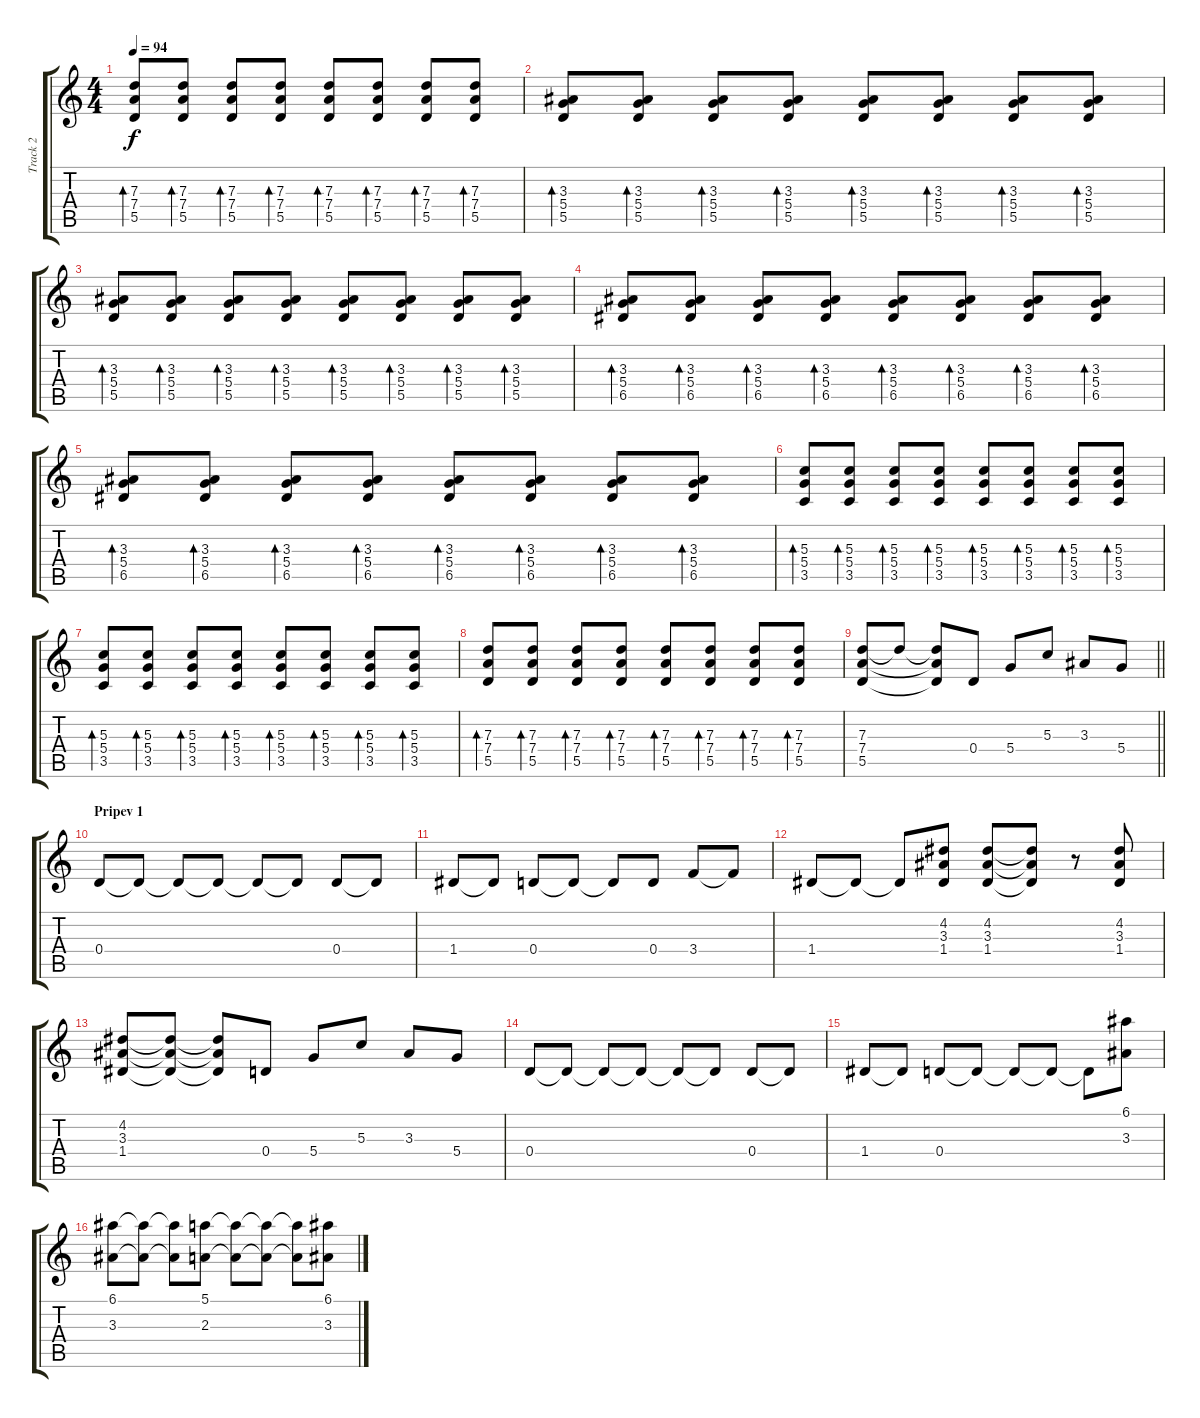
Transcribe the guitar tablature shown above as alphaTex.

\track ("Track 2" "Track 2") {instrument acousticguitarsteel}
\staff {score tabs}
\tuning (E4 B3 G3 D3 A2 E2) {hide}
\ts (4 4)
\tempo 94
\clef g2
\ks c
(7.3 7.4 5.5).8{bd 60 dy f} (7.3 7.4 5.5).8{bd 60} (7.3 7.4 5.5).8{bd 60} (7.3 7.4 5.5).8{bd 60} (7.3 7.4 5.5).8{bd 60} (7.3 7.4 5.5).8{bd 60} (7.3 7.4 5.5).8{bd 60} (7.3 7.4 5.5).8{bd 60} |
(3.3 5.4 5.5).8{bd 60} (3.3 5.4 5.5).8{bd 60} (3.3 5.4 5.5).8{bd 60} (3.3 5.4 5.5).8{bd 60} (3.3 5.4 5.5).8{bd 60} (3.3 5.4 5.5).8{bd 60} (3.3 5.4 5.5).8{bd 60} (3.3 5.4 5.5).8{bd 60} |
(3.3 5.4 5.5).8{bd 60} (3.3 5.4 5.5).8{bd 60} (3.3 5.4 5.5).8{bd 60} (3.3 5.4 5.5).8{bd 60} (3.3 5.4 5.5).8{bd 60} (3.3 5.4 5.5).8{bd 60} (3.3 5.4 5.5).8{bd 60} (3.3 5.4 5.5).8{bd 60} |
(3.3 5.4 6.5).8{bd 60} (3.3 5.4 6.5).8{bd 60} (3.3 5.4 6.5).8{bd 60} (3.3 5.4 6.5).8{bd 60} (3.3 5.4 6.5).8{bd 60} (3.3 5.4 6.5).8{bd 60} (3.3 5.4 6.5).8{bd 60} (3.3 5.4 6.5).8{bd 60} |
(3.3 5.4 6.5).8{bd 60} (3.3 5.4 6.5).8{bd 60} (3.3 5.4 6.5).8{bd 60} (3.3 5.4 6.5).8{bd 60} (3.3 5.4 6.5).8{bd 60} (3.3 5.4 6.5).8{bd 60} (3.3 5.4 6.5).8{bd 60} (3.3 5.4 6.5).8{bd 60} |
(5.3 5.4 3.5).8{bd 60} (5.3 5.4 3.5).8{bd 60} (5.3 5.4 3.5).8{bd 60} (5.3 5.4 3.5).8{bd 60} (5.3 5.4 3.5).8{bd 60} (5.3 5.4 3.5).8{bd 60} (5.3 5.4 3.5).8{bd 60} (5.3 5.4 3.5).8{bd 60} |
(5.3 5.4 3.5).8{bd 60} (5.3 5.4 3.5).8{bd 60} (5.3 5.4 3.5).8{bd 60} (5.3 5.4 3.5).8{bd 60} (5.3 5.4 3.5).8{bd 60} (5.3 5.4 3.5).8{bd 60} (5.3 5.4 3.5).8{bd 60} (5.3 5.4 3.5).8{bd 60} |
(7.3 7.4 5.5).8{bd 60} (7.3 7.4 5.5).8{bd 60} (7.3 7.4 5.5).8{bd 60} (7.3 7.4 5.5).8{bd 60} (7.3 7.4 5.5).8{bd 60} (7.3 7.4 5.5).8{bd 60} (7.3 7.4 5.5).8{bd 60} (7.3 7.4 5.5).8{bd 60} |
\barLineRight lightlight
(7.3 7.4 5.5).8 7.3{t}.8 (7.3{t} 7.4{t} 5.5{t}).8 0.4.8 5.4.8 5.3.8 3.3.8 5.4.8 |
\section ("" "Pripev 1")
0.4.8 0.4{t}.8 0.4{t}.8 0.4{t}.8 0.4{t}.8 0.4{t}.8 0.4.8 0.4{t}.8 |
1.4.8 1.4{t}.8 0.4.8 0.4{t}.8 0.4{t}.8 0.4.8 3.4.8 3.4{t}.8 |
1.4.8 1.4{t}.8 1.4{t}.8 (4.2 3.3 1.4).8 (4.2 3.3 1.4).8 (4.2{t} 3.3{t} 1.4{t}).8 r.8 (4.2 3.3 1.4).8 |
(4.2 3.3 1.4).8 (4.2{t} 3.3{t} 1.4{t}).8 (4.2{t} 3.3{t} 1.4{t}).8 0.4.8 5.4.8 5.3.8 3.3.8 5.4.8 |
0.4.8 0.4{t}.8 0.4{t}.8 0.4{t}.8 0.4{t}.8 0.4{t}.8 0.4.8 0.4{t}.8 |
1.4.8 1.4{t}.8 0.4.8 0.4{t}.8 0.4{t}.8 0.4{t}.8 0.4{t}.8 (6.1 3.3).8 |
(6.1 3.3).8 (6.1{t} 3.3{t}).8 (6.1{t} 3.3{t}).8 (5.1 2.3).8 (5.1{t} 2.3{t}).8 (5.1{t} 2.3{t}).8 (5.1{t} 2.3{t}).8 (6.1 3.3).8
